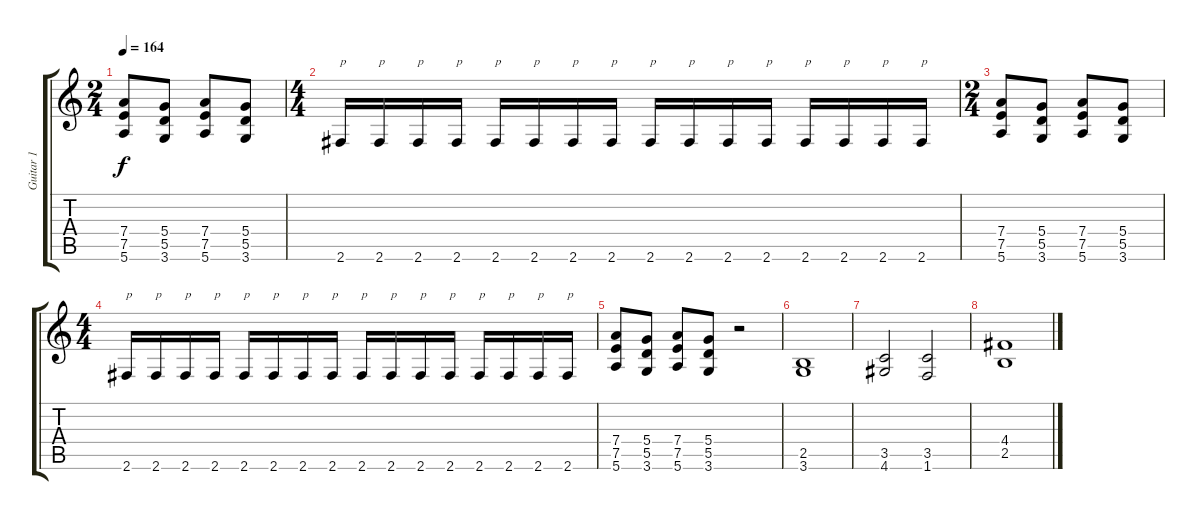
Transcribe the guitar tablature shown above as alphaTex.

\track ("Guitar 1" "Guitar 1") {instrument distortionguitar}
\staff {score tabs}
\tuning (E4 B3 G3 D3 A2 E2) {hide}
\ts (2 4)
\tempo 164
\clef g2
\ks c
(7.4 7.5 5.6).8{dy f} (5.4 5.5 3.6).8 (7.4 7.5 5.6).8 (5.4 5.5 3.6).8 |
\ts (4 4)
2.6.16{txt "p"} 2.6.16{txt "p"} 2.6.16{txt "p"} 2.6.16{txt "p"} 2.6.16{txt "p"} 2.6.16{txt "p"} 2.6.16{txt "p"} 2.6.16{txt "p"} 2.6.16{txt "p"} 2.6.16{txt "p"} 2.6.16{txt "p"} 2.6.16{txt "p"} 2.6.16{txt "p"} 2.6.16{txt "p"} 2.6.16{txt "p"} 2.6.16{txt "p"} |
\ts (2 4)
(7.4 7.5 5.6).8 (5.4 5.5 3.6).8 (7.4 7.5 5.6).8 (5.4 5.5 3.6).8 |
\ts (4 4)
2.6.16{txt "p"} 2.6.16{txt "p"} 2.6.16{txt "p"} 2.6.16{txt "p"} 2.6.16{txt "p"} 2.6.16{txt "p"} 2.6.16{txt "p"} 2.6.16{txt "p"} 2.6.16{txt "p"} 2.6.16{txt "p"} 2.6.16{txt "p"} 2.6.16{txt "p"} 2.6.16{txt "p"} 2.6.16{txt "p"} 2.6.16{txt "p"} 2.6.16{txt "p"} |
(7.4 7.5 5.6).8 (5.4 5.5 3.6).8 (7.4 7.5 5.6).8 (5.4 5.5 3.6).8 r.2 |
(2.5 3.6).1 |
(3.5 4.6).2 (3.5 1.6).2 |
(4.4 2.5).1
